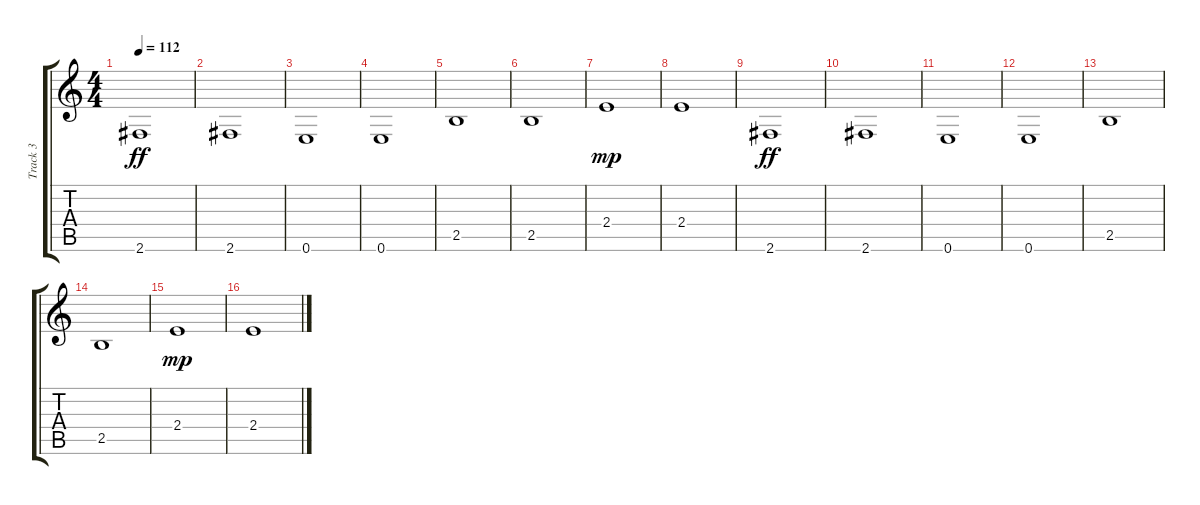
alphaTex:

\track ("Track 3" "Track 3") {instrument electricguitarjazz}
\staff {score tabs}
\tuning (E4 B3 G3 D3 A2 E2) {hide}
\ts (4 4)
\tempo 112
\clef g2
\ks c
2.6.1{dy ff} |
2.6.1 |
0.6.1 |
0.6.1 |
2.5.1 |
2.5.1 |
2.4.1{dy mp} |
2.4.1 |
2.6.1{dy ff} |
2.6.1 |
0.6.1 |
0.6.1 |
2.5.1 |
2.5.1 |
2.4.1{dy mp} |
2.4.1
